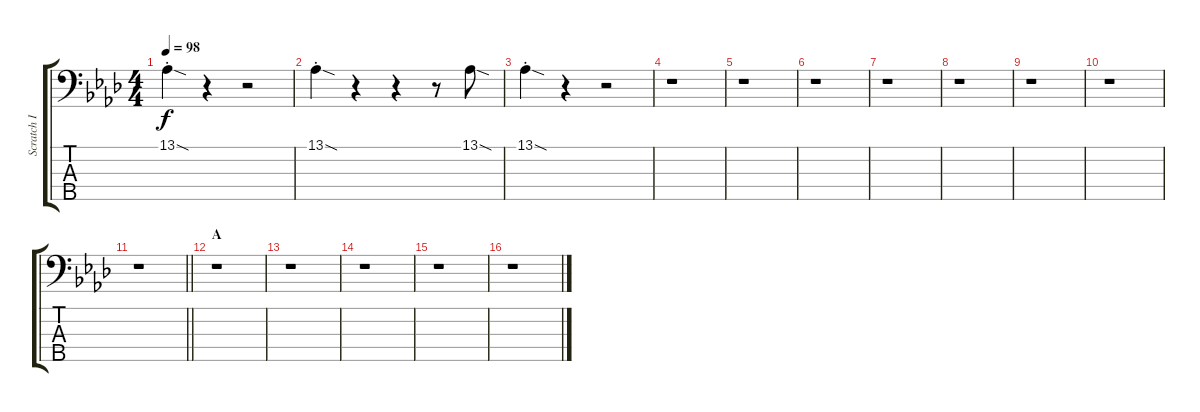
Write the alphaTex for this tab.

\track ("Scratch I" "Scratch I") {instrument lead2sawtooth}
\staff {score tabs}
\tuning (G2 D2 A1 E1 B0) {hide}
\ts (4 4)
\tempo 98
\clef f4
\ks ab
13.1{sod st}.4{dy f} r.4 r.2 |
13.1{sod st}.4 r.4 r.4 r.8 13.1{sod}.8 |
13.1{sod st}.4 r.4 r.2 |
r.1 |
r.1 |
r.1 |
r.1 |
r.1 |
r.1 |
r.1 |
\barLineRight lightlight
r.1 |
\section ("" "A")
r.1 |
r.1 |
r.1 |
r.1 |
r.1
